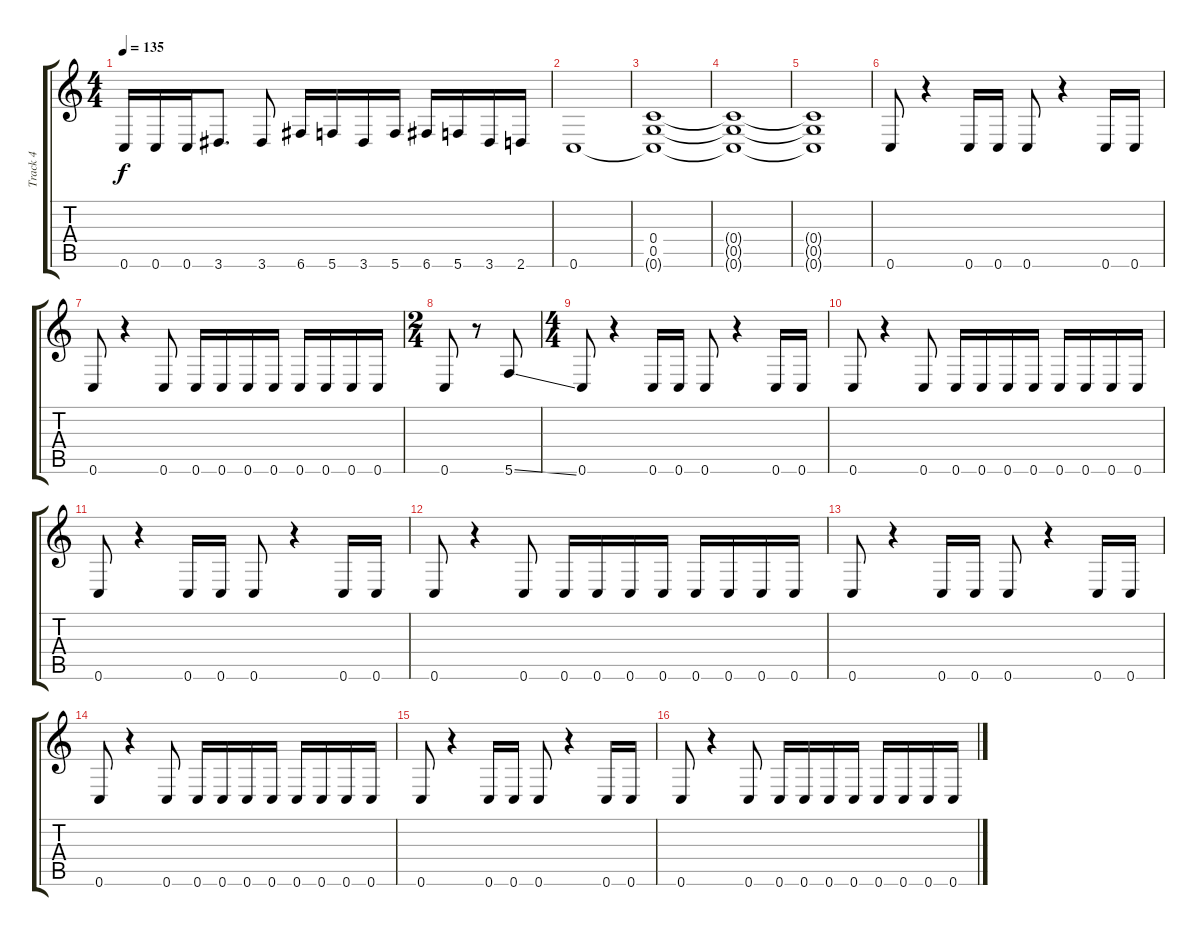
\track ("Track 4" "Track 4") {instrument electricbassfinger}
\staff {score tabs}
\tuning (D4 A3 F3 C3 G2 C2) {hide}
\ts (4 4)
\tempo 135
\clef g2
\ks c
0.6.16{dy f} 0.6.16 0.6.16 3.6.8{d} 3.6.8 6.6.16 5.6.16 3.6.16 5.6.16 6.6.16 5.6.16 3.6.16 2.6.16 |
0.6.1 |
(0.4 0.5 0.6{t}).1 |
(0.4{t} 0.5{t} 0.6{t}).1 |
(0.4{t} 0.5{t} 0.6{t}).1 |
0.6.8 r.4 0.6.16 0.6.16 0.6.8 r.4 0.6.16 0.6.16 |
0.6.8 r.4 0.6.8 0.6.16 0.6.16 0.6.16 0.6.16 0.6.16 0.6.16 0.6.16 0.6.16 |
\ts (2 4)
0.6.8 r.8 5.6{ss}.8 |
\ts (4 4)
0.6.8 r.4 0.6.16 0.6.16 0.6.8 r.4 0.6.16 0.6.16 |
0.6.8 r.4 0.6.8 0.6.16 0.6.16 0.6.16 0.6.16 0.6.16 0.6.16 0.6.16 0.6.16 |
0.6.8 r.4 0.6.16 0.6.16 0.6.8 r.4 0.6.16 0.6.16 |
0.6.8 r.4 0.6.8 0.6.16 0.6.16 0.6.16 0.6.16 0.6.16 0.6.16 0.6.16 0.6.16 |
0.6.8 r.4 0.6.16 0.6.16 0.6.8 r.4 0.6.16 0.6.16 |
0.6.8 r.4 0.6.8 0.6.16 0.6.16 0.6.16 0.6.16 0.6.16 0.6.16 0.6.16 0.6.16 |
0.6.8 r.4 0.6.16 0.6.16 0.6.8 r.4 0.6.16 0.6.16 |
0.6.8 r.4 0.6.8 0.6.16 0.6.16 0.6.16 0.6.16 0.6.16 0.6.16 0.6.16 0.6.16
